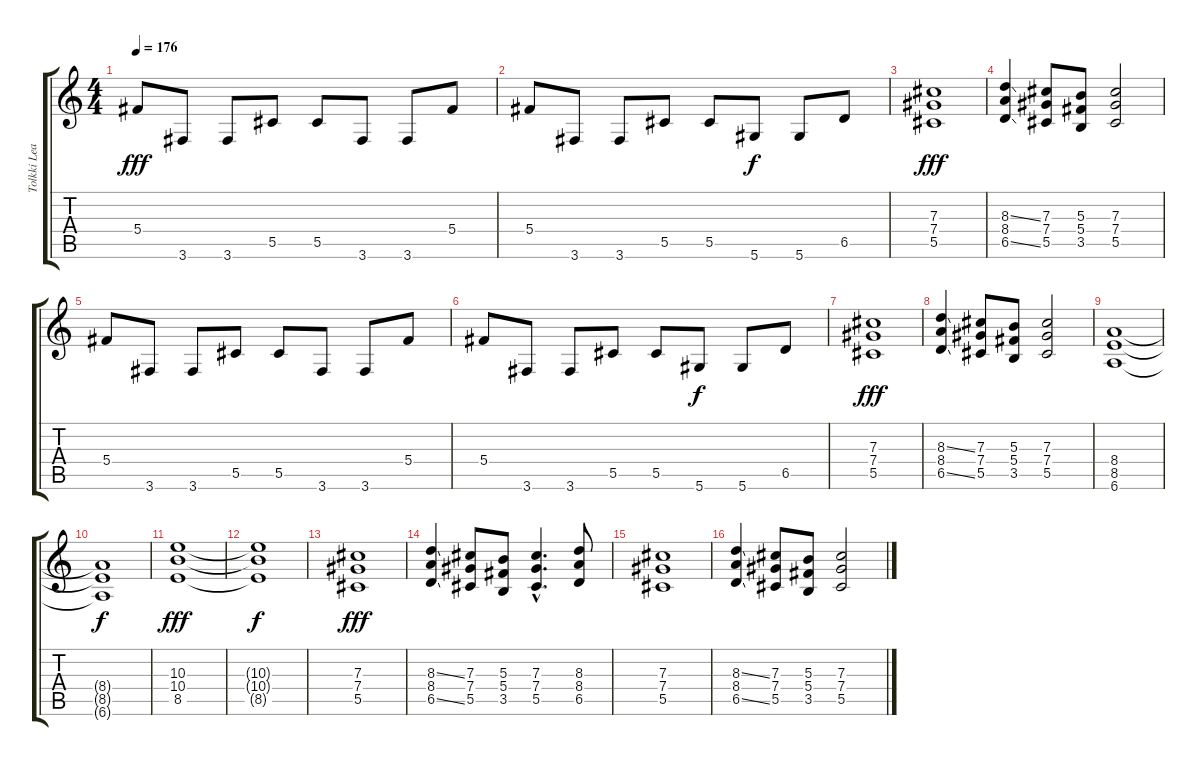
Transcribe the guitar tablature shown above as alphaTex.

\track ("Tolkki Lead" "Tolkki Lea") {instrument overdrivenguitar}
\staff {score tabs}
\tuning (Eb4 Bb3 Gb3 Db3 Ab2 Eb2) {hide}
\ts (4 4)
\tempo 176
\clef g2
\ks c
5.4.8{dy fff} 3.6.8 3.6.8 5.5.8 5.5.8 3.6.8 3.6.8 5.4.8 |
5.4.8 3.6.8 3.6.8 5.5.8 5.5.8 5.6.8{dy f} 5.6.8 6.5.8 |
(7.3 7.4 5.5).1{dy fff} |
(8.3{ss} 8.4 6.5{ss}).4 (7.3 7.4 5.5).8 (5.3 5.4 3.5).8 (7.3 7.4 5.5).2 |
5.4.8 3.6.8 3.6.8 5.5.8 5.5.8 3.6.8 3.6.8 5.4.8 |
5.4.8 3.6.8 3.6.8 5.5.8 5.5.8 5.6.8{dy f} 5.6.8 6.5.8 |
(7.3 7.4 5.5).1{dy fff} |
(8.3{ss} 8.4 6.5{ss}).4 (7.3 7.4 5.5).8 (5.3 5.4 3.5).8 (7.3 7.4 5.5).2 |
(8.4 8.5 6.6).1 |
(8.4{t} 8.5{t} 6.6{t}).1{dy f} |
(10.3 10.4 8.5).1{dy fff} |
(10.3{t} 10.4{t} 8.5{t}).1{dy f} |
(7.3 7.4 5.5).1{dy fff} |
(8.3{ss} 8.4 6.5{ss}).4 (7.3 7.4 5.5).8 (5.3 5.4 3.5).8 (7.3{hac} 7.4{hac} 5.5{hac}).4{d} (8.3 8.4 6.5).8 |
(7.3 7.4 5.5).1 |
(8.3{ss} 8.4 6.5{ss}).4 (7.3 7.4 5.5).8 (5.3 5.4 3.5).8 (7.3 7.4 5.5).2
